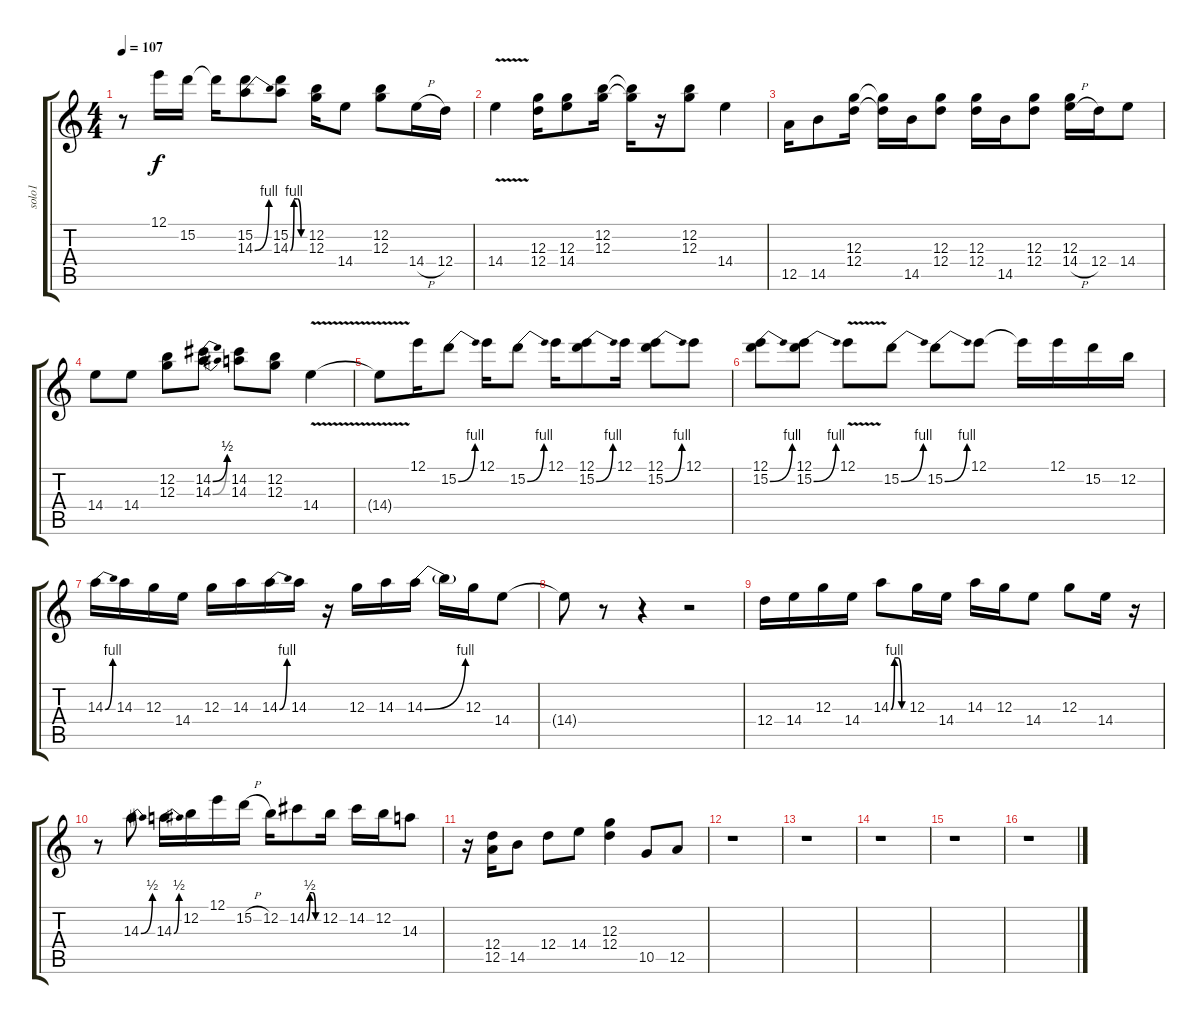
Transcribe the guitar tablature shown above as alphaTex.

\track ("solo1" "solo1") {instrument overdrivenguitar}
\staff {score tabs}
\tuning (E4 B3 G3 D3 A2 E2) {hide}
\ts (4 4)
\tempo 107
\clef g2
\ks c
r.8{dy f} 12.1.16 15.2.16 15.2{t}.16 (15.2 14.3{be (bend 0 0 60 4)}).8 (15.2 14.3{be (custom 0 0 15 4 30 4 45 0 60 0)}).8 (12.2 12.3).16 14.4.8 (12.2 12.3).8 14.4{h}.16 12.4.16 |
14.4{v}.4 (12.3 12.4).16 (12.3 14.4).8 (12.2 12.3).16 (12.2{t} 12.3{t}).16 r.16 (12.2 12.3).8 14.4.4 |
12.5.16 14.5.8 (12.3 12.4).16 (12.3{t} 12.4{t}).16 14.5.16 (12.3 12.4).8 (12.3 12.4).16 14.5.16 (12.3 12.4).8 (12.3 14.4{h}).16 12.4.16 14.4.8 |
14.4.8 14.4.8 (12.2 12.3).8 (14.2{be (bend 0 0 60 2)} 14.3{be (bend 0 0 60 2)}).8 (14.2 14.3).8 (12.2 12.3).8 14.4{v}.4 |
14.4{t}.8 12.1.16 15.2{be (bend 0 0 60 4)}.8 12.1.16 15.2{be (bend 0 0 60 4)}.8 12.1.16 (12.1 15.2{be (bend 0 0 60 4)}).8 12.1.16 (12.1 15.2{be (bend 0 0 60 4)}).8 12.1.8 |
(12.1 15.2{be (bend 0 0 60 4)}).8 (12.1 15.2{be (bend 0 0 60 4)}).8 12.1{v}.8 15.2{be (bend 0 0 60 4)}.8 15.2{be (bend 0 0 60 4)}.8 12.1.8 12.1{t}.16 12.1.16 15.2.16 12.2.16 |
14.3{be (bend 0 0 60 4)}.16 14.3.16 12.3.16 14.4.16 12.3.16 14.3.16 14.3{be (bend 0 0 60 4)}.16 14.3.16 r.16 12.3.16 14.3.16 14.3{be (bend 0 0 60 4)}.16 14.3{t}.16 12.3.16 14.4.8 |
14.4{t}.8 r.8 r.4 r.2 |
12.4.16 14.4.16 12.3.16 14.4.16 14.3{be (custom 0 0 15 4 30 4 45 0 60 0)}.8 12.3.16 14.4.16 14.3.16 12.3.16 14.4.8 12.3.8 14.4.16 r.16 |
r.8 14.3{be (bend 0 0 60 2)}.8 14.3{be (bend 0 0 60 2)}.16 12.2.16 12.1.16 15.2{h}.16 12.2.16 14.2{be (custom 0 0 15 2 30 2 45 0 60 0)}.8 12.2.16 14.2.16 12.2.16 14.3.8 |
r.16 (12.4 12.5).16 14.5.8 12.4.8 14.4.8 (12.3 12.4).4 10.5.8 12.5.8 |
r.1 |
r.1 |
r.1 |
r.1 |
r.1
